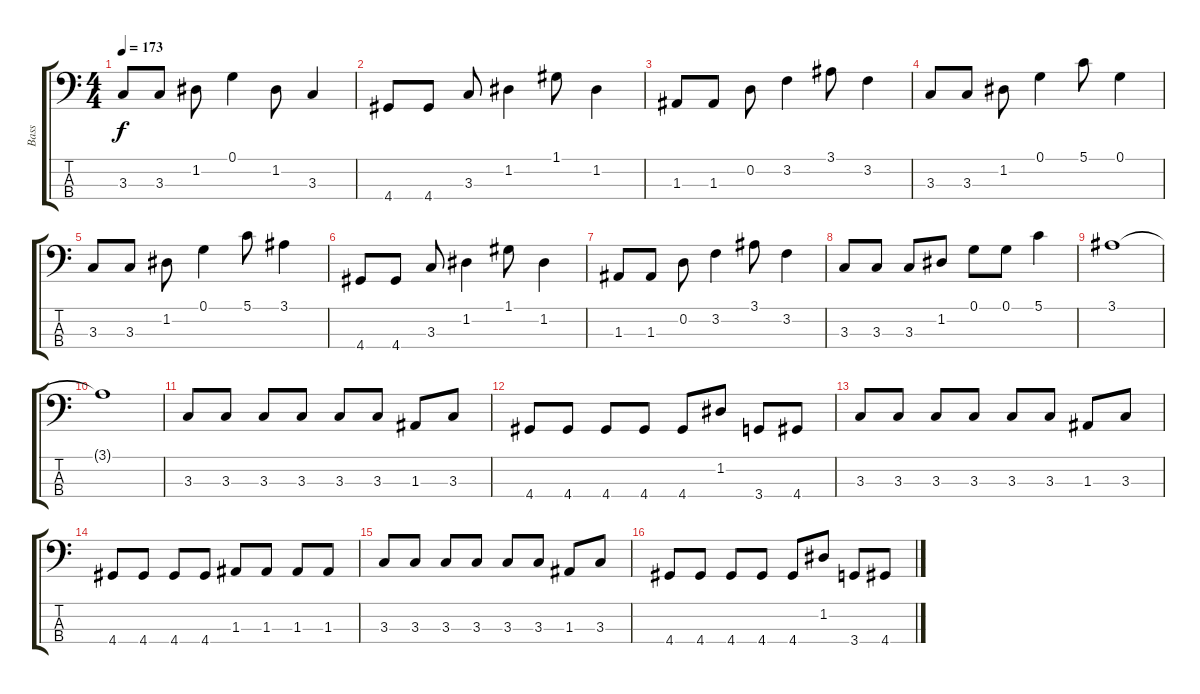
\track ("Bass" "Bass") {solo instrument slapbass1}
\staff {score tabs}
\tuning (G2 D2 A1 E1) {hide}
\ts (4 4)
\tempo 173
\clef f4
\ks c
3.3.8{dy f} 3.3.8 1.2.8 0.1.4 1.2.8 3.3.4 |
4.4.8 4.4.8 3.3.8 1.2.4 1.1.8 1.2.4 |
1.3.8 1.3.8 0.2.8 3.2.4 3.1.8 3.2.4 |
3.3.8 3.3.8 1.2.8 0.1.4 5.1.8 0.1.4 |
3.3.8 3.3.8 1.2.8 0.1.4 5.1.8 3.1.4 |
4.4.8 4.4.8 3.3.8 1.2.4 1.1.8 1.2.4 |
1.3.8 1.3.8 0.2.8 3.2.4 3.1.8 3.2.4 |
3.3.8 3.3.8 3.3.8 1.2.8 0.1.8 0.1.8 5.1.4 |
3.1.1 |
3.1{t}.1 |
3.3.8 3.3.8 3.3.8 3.3.8 3.3.8 3.3.8 1.3.8 3.3.8 |
4.4.8 4.4.8 4.4.8 4.4.8 4.4.8 1.2.8 3.4.8 4.4.8 |
3.3.8 3.3.8 3.3.8 3.3.8 3.3.8 3.3.8 1.3.8 3.3.8 |
4.4.8 4.4.8 4.4.8 4.4.8 1.3.8 1.3.8 1.3.8 1.3.8 |
3.3.8 3.3.8 3.3.8 3.3.8 3.3.8 3.3.8 1.3.8 3.3.8 |
4.4.8 4.4.8 4.4.8 4.4.8 4.4.8 1.2.8 3.4.8 4.4.8
